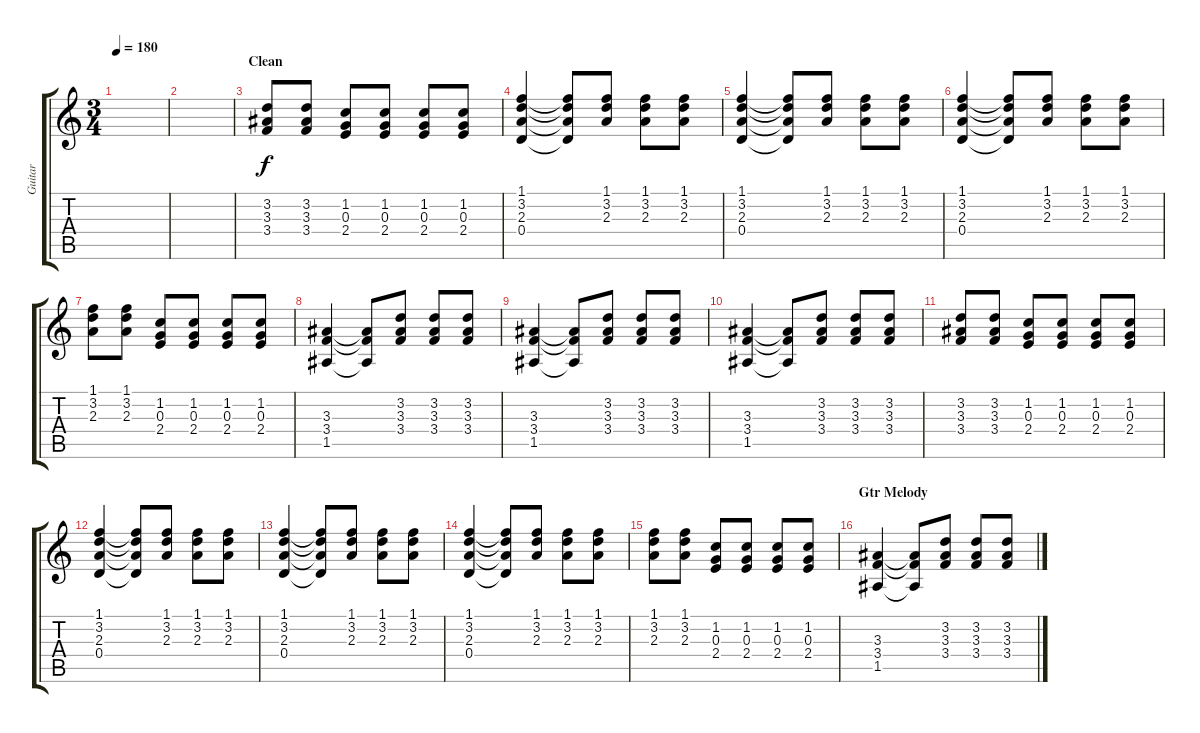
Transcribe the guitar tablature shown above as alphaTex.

\track ("Guitar" "Guitar") {instrument acousticguitarnylon}
\staff {score tabs}
\tuning (E4 B3 G3 D3 A2 E2) {hide}
\ts (3 4)
\tempo 180
\clef g2
\ks c
|
|
\section ("" "Clean")
(3.2 3.3 3.4).8 (3.2 3.3 3.4).8 (1.2 0.3 2.4).8 (1.2 0.3 2.4).8 (1.2 0.3 2.4).8 (1.2 0.3 2.4).8 |
(1.1 3.2 2.3 0.4).4 (1.1{t} 3.2{t} 2.3{t} 0.4{t}).8 (1.1 3.2 2.3).8 (1.1 3.2 2.3).8 (1.1 3.2 2.3).8 |
(1.1 3.2 2.3 0.4).4 (1.1{t} 3.2{t} 2.3{t} 0.4{t}).8 (1.1 3.2 2.3).8 (1.1 3.2 2.3).8 (1.1 3.2 2.3).8 |
(1.1 3.2 2.3 0.4).4 (1.1{t} 3.2{t} 2.3{t} 0.4{t}).8 (1.1 3.2 2.3).8 (1.1 3.2 2.3).8 (1.1 3.2 2.3).8 |
(1.1 3.2 2.3).8 (1.1 3.2 2.3).8 (1.2 0.3 2.4).8 (1.2 0.3 2.4).8 (1.2 0.3 2.4).8 (1.2 0.3 2.4).8 |
(3.3 3.4 1.5).4 (3.3{t} 3.4{t} 1.5{t}).8 (3.2 3.3 3.4).8 (3.2 3.3 3.4).8 (3.2 3.3 3.4).8 |
(3.3 3.4 1.5).4 (3.3{t} 3.4{t} 1.5{t}).8 (3.2 3.3 3.4).8 (3.2 3.3 3.4).8 (3.2 3.3 3.4).8 |
(3.3 3.4 1.5).4 (3.3{t} 3.4{t} 1.5{t}).8 (3.2 3.3 3.4).8 (3.2 3.3 3.4).8 (3.2 3.3 3.4).8 |
(3.2 3.3 3.4).8 (3.2 3.3 3.4).8 (1.2 0.3 2.4).8 (1.2 0.3 2.4).8 (1.2 0.3 2.4).8 (1.2 0.3 2.4).8 |
(1.1 3.2 2.3 0.4).4 (1.1{t} 3.2{t} 2.3{t} 0.4{t}).8 (1.1 3.2 2.3).8 (1.1 3.2 2.3).8 (1.1 3.2 2.3).8 |
(1.1 3.2 2.3 0.4).4 (1.1{t} 3.2{t} 2.3{t} 0.4{t}).8 (1.1 3.2 2.3).8 (1.1 3.2 2.3).8 (1.1 3.2 2.3).8 |
(1.1 3.2 2.3 0.4).4 (1.1{t} 3.2{t} 2.3{t} 0.4{t}).8 (1.1 3.2 2.3).8 (1.1 3.2 2.3).8 (1.1 3.2 2.3).8 |
(1.1 3.2 2.3).8 (1.1 3.2 2.3).8 (1.2 0.3 2.4).8 (1.2 0.3 2.4).8 (1.2 0.3 2.4).8 (1.2 0.3 2.4).8 |
\section ("" "Gtr Melody")
(3.3 3.4 1.5).4 (3.3{t} 3.4{t} 1.5{t}).8 (3.2 3.3 3.4).8 (3.2 3.3 3.4).8 (3.2 3.3 3.4).8
